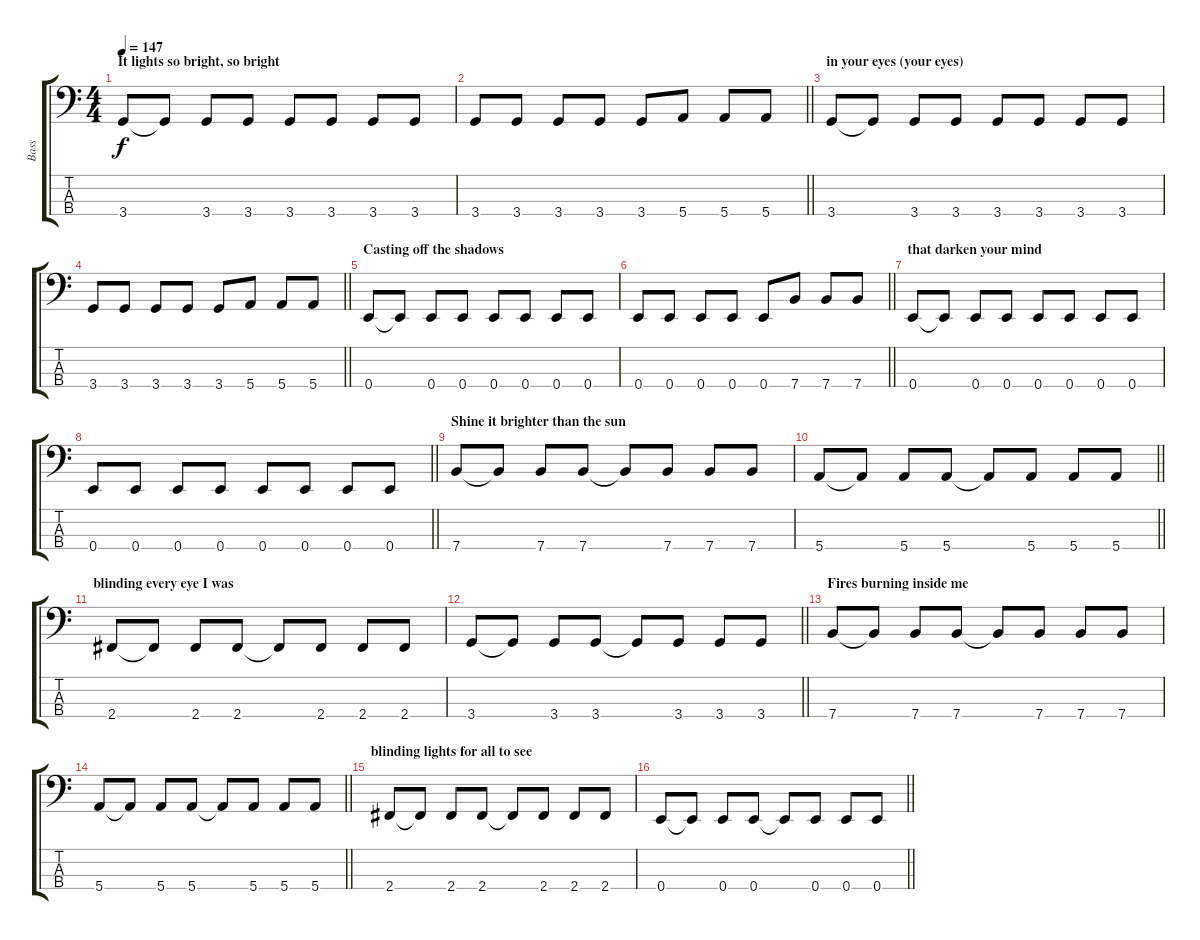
\track ("Bass" "Bass") {instrument electricbasspick}
\staff {score tabs}
\tuning (G2 D2 A1 E1) {hide}
\ts (4 4)
\section ("" "It lights so bright, so bright ")
\tempo 147
\clef f4
\ks c
3.4.8{dy f} 3.4{t}.8 3.4.8 3.4.8 3.4.8 3.4.8 3.4.8 3.4.8 |
\barLineRight lightlight
3.4.8 3.4.8 3.4.8 3.4.8 3.4.8 5.4.8 5.4.8 5.4.8 |
\section ("" "in your eyes (your eyes) ")
3.4.8 3.4{t}.8 3.4.8 3.4.8 3.4.8 3.4.8 3.4.8 3.4.8 |
\barLineRight lightlight
3.4.8 3.4.8 3.4.8 3.4.8 3.4.8 5.4.8 5.4.8 5.4.8 |
\section ("" "Casting off the shadows ")
0.4.8 0.4{t}.8 0.4.8 0.4.8 0.4.8 0.4.8 0.4.8 0.4.8 |
\barLineRight lightlight
0.4.8 0.4.8 0.4.8 0.4.8 0.4.8 7.4.8 7.4.8 7.4.8 |
\section ("" "that darken your mind")
0.4.8 0.4{t}.8 0.4.8 0.4.8 0.4.8 0.4.8 0.4.8 0.4.8 |
\barLineRight lightlight
0.4.8 0.4.8 0.4.8 0.4.8 0.4.8 0.4.8 0.4.8 0.4.8 |
\section ("" "Shine it brighter than the sun ")
7.4.8 7.4{t}.8 7.4.8 7.4.8 7.4{t}.8 7.4.8 7.4.8 7.4.8 |
\barLineRight lightlight
5.4.8 5.4{t}.8 5.4.8 5.4.8 5.4{t}.8 5.4.8 5.4.8 5.4.8 |
\section ("" "blinding every eye I was")
2.4.8 2.4{t}.8 2.4.8 2.4.8 2.4{t}.8 2.4.8 2.4.8 2.4.8 |
\barLineRight lightlight
3.4.8 3.4{t}.8 3.4.8 3.4.8 3.4{t}.8 3.4.8 3.4.8 3.4.8 |
\section ("" "Fires burning inside me ")
7.4.8 7.4{t}.8 7.4.8 7.4.8 7.4{t}.8 7.4.8 7.4.8 7.4.8 |
\barLineRight lightlight
5.4.8 5.4{t}.8 5.4.8 5.4.8 5.4{t}.8 5.4.8 5.4.8 5.4.8 |
\section ("" "blinding lights for all to see")
2.4.8 2.4{t}.8 2.4.8 2.4.8 2.4{t}.8 2.4.8 2.4.8 2.4.8 |
\barLineRight lightlight
0.4.8 0.4{t}.8 0.4.8 0.4.8 0.4{t}.8 0.4.8 0.4.8 0.4.8
